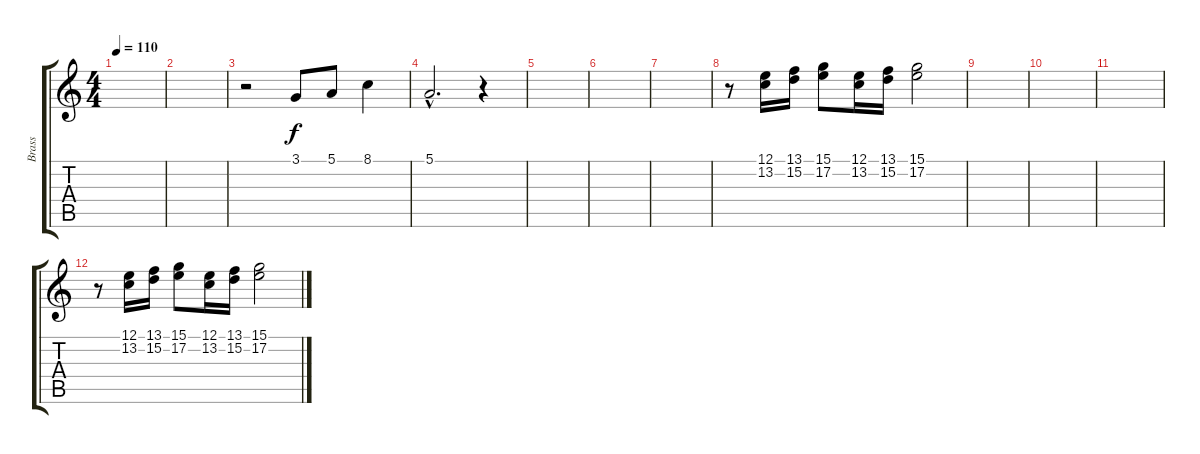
\track ("Brass" "Brass") {instrument brasssection}
\staff {score tabs}
\tuning (E4 B3 G3 D3 A2 E2) {hide}
\ts (4 4)
\tempo 110
\clef g2
\ks c
|
|
r.2 3.1.8 5.1.8 8.1.4 |
5.1{hac}.2{d} r.4 |
|
|
|
r.8 (12.1 13.2).16 (13.1 15.2).16 (15.1 17.2).8 (12.1 13.2).16 (13.1 15.2).16 (15.1 17.2).2 |
|
|
|
r.8 (12.1 13.2).16 (13.1 15.2).16 (15.1 17.2).8 (12.1 13.2).16 (13.1 15.2).16 (15.1 17.2).2
